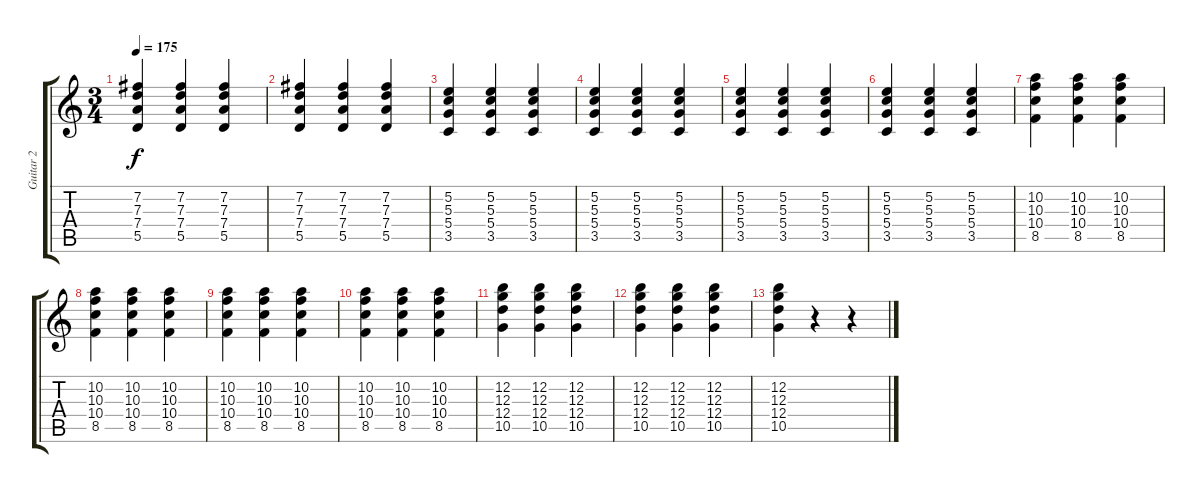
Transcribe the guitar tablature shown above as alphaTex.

\track ("Guitar 2" "Guitar 2") {instrument overdrivenguitar}
\staff {score tabs}
\tuning (E4 B3 G3 D3 A2 E2) {hide}
\ts (3 4)
\tempo 175
\clef g2
\ks c
(7.2 7.3 7.4 5.5).4{dy f} (7.2 7.3 7.4 5.5).4 (7.2 7.3 7.4 5.5).4 |
(7.2 7.3 7.4 5.5).4 (7.2 7.3 7.4 5.5).4 (7.2 7.3 7.4 5.5).4 |
(5.2 5.3 5.4 3.5).4 (5.2 5.3 5.4 3.5).4 (5.2 5.3 5.4 3.5).4 |
(5.2 5.3 5.4 3.5).4 (5.2 5.3 5.4 3.5).4 (5.2 5.3 5.4 3.5).4 |
(5.2 5.3 5.4 3.5).4 (5.2 5.3 5.4 3.5).4 (5.2 5.3 5.4 3.5).4 |
(5.2 5.3 5.4 3.5).4 (5.2 5.3 5.4 3.5).4 (5.2 5.3 5.4 3.5).4 |
(10.2 10.3 10.4 8.5).4 (10.2 10.3 10.4 8.5).4 (10.2 10.3 10.4 8.5).4 |
(10.2 10.3 10.4 8.5).4 (10.2 10.3 10.4 8.5).4 (10.2 10.3 10.4 8.5).4 |
(10.2 10.3 10.4 8.5).4 (10.2 10.3 10.4 8.5).4 (10.2 10.3 10.4 8.5).4 |
(10.2 10.3 10.4 8.5).4 (10.2 10.3 10.4 8.5).4 (10.2 10.3 10.4 8.5).4 |
(12.2 12.3 12.4 10.5).4 (12.2 12.3 12.4 10.5).4 (12.2 12.3 12.4 10.5).4 |
(12.2 12.3 12.4 10.5).4 (12.2 12.3 12.4 10.5).4 (12.2 12.3 12.4 10.5).4 |
(12.2 12.3 12.4 10.5).4 r.4 r.4
